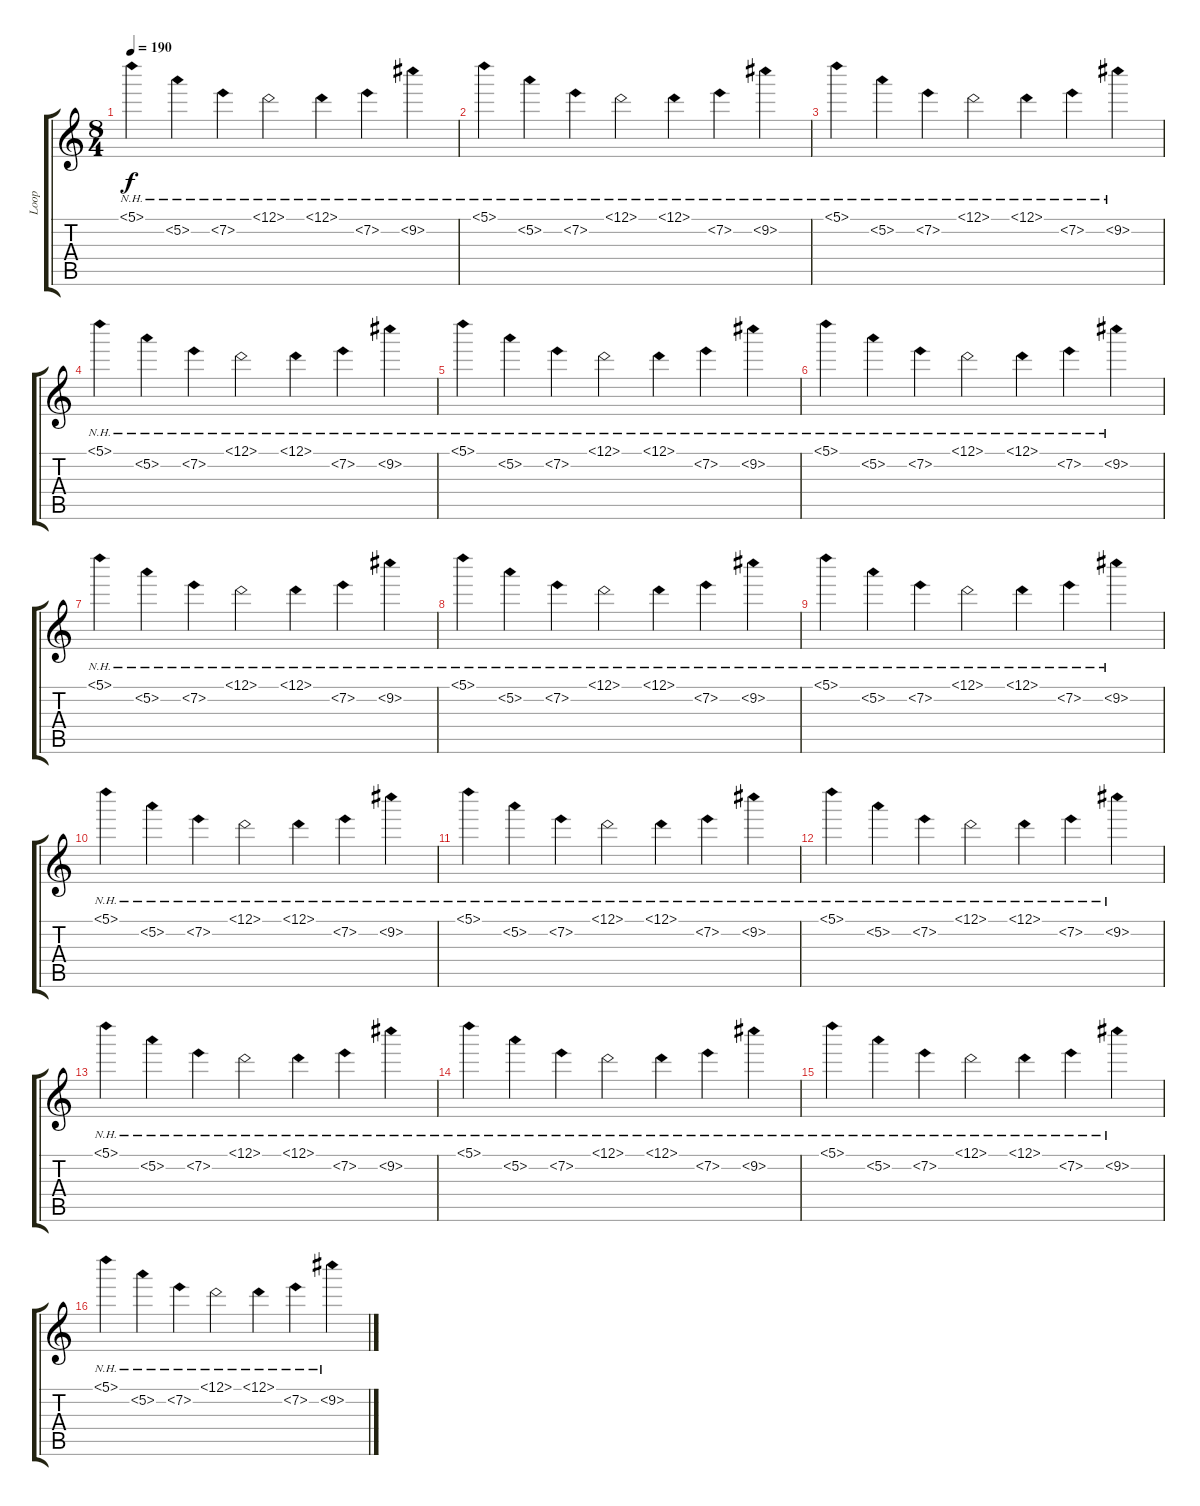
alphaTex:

\track ("Loop" "Loop") {instrument acousticguitarnylon}
\staff {score tabs}
\tuning (D4 A3 F3 C3 G2 C2) {hide}
\ts (8 4)
\tempo 190
\clef g2
\ks c
5.1{nh}.4{dy f} 5.2{nh}.4 7.2{nh}.4 12.1{nh}.2 12.1{nh}.4 7.2{nh}.4 9.2{nh}.4 |
5.1{nh}.4 5.2{nh}.4 7.2{nh}.4 12.1{nh}.2 12.1{nh}.4 7.2{nh}.4 9.2{nh}.4 |
5.1{nh}.4 5.2{nh}.4 7.2{nh}.4 12.1{nh}.2 12.1{nh}.4 7.2{nh}.4 9.2{nh}.4 |
5.1{nh}.4 5.2{nh}.4 7.2{nh}.4 12.1{nh}.2 12.1{nh}.4 7.2{nh}.4 9.2{nh}.4 |
5.1{nh}.4 5.2{nh}.4 7.2{nh}.4 12.1{nh}.2 12.1{nh}.4 7.2{nh}.4 9.2{nh}.4 |
5.1{nh}.4 5.2{nh}.4 7.2{nh}.4 12.1{nh}.2 12.1{nh}.4 7.2{nh}.4 9.2{nh}.4 |
5.1{nh}.4 5.2{nh}.4 7.2{nh}.4 12.1{nh}.2 12.1{nh}.4 7.2{nh}.4 9.2{nh}.4 |
5.1{nh}.4 5.2{nh}.4 7.2{nh}.4 12.1{nh}.2 12.1{nh}.4 7.2{nh}.4 9.2{nh}.4 |
5.1{nh}.4 5.2{nh}.4 7.2{nh}.4 12.1{nh}.2 12.1{nh}.4 7.2{nh}.4 9.2{nh}.4 |
5.1{nh}.4 5.2{nh}.4 7.2{nh}.4 12.1{nh}.2 12.1{nh}.4 7.2{nh}.4 9.2{nh}.4 |
5.1{nh}.4 5.2{nh}.4 7.2{nh}.4 12.1{nh}.2 12.1{nh}.4 7.2{nh}.4 9.2{nh}.4 |
5.1{nh}.4 5.2{nh}.4 7.2{nh}.4 12.1{nh}.2 12.1{nh}.4 7.2{nh}.4 9.2{nh}.4 |
5.1{nh}.4 5.2{nh}.4 7.2{nh}.4 12.1{nh}.2{volume 10} 12.1{nh}.4 7.2{nh}.4 9.2{nh}.4 |
5.1{nh}.4{volume 10} 5.2{nh}.4 7.2{nh}.4 12.1{nh}.2 12.1{nh}.4{volume 8} 7.2{nh}.4 9.2{nh}.4 |
5.1{nh}.4{volume 6} 5.2{nh}.4 7.2{nh}.4 12.1{nh}.2 12.1{nh}.4{volume 4} 7.2{nh}.4 9.2{nh}.4 |
5.1{nh}.4{volume 2} 5.2{nh}.4 7.2{nh}.4 12.1{nh}.2 12.1{nh}.4{volume 1} 7.2{nh}.4 9.2{nh}.4
